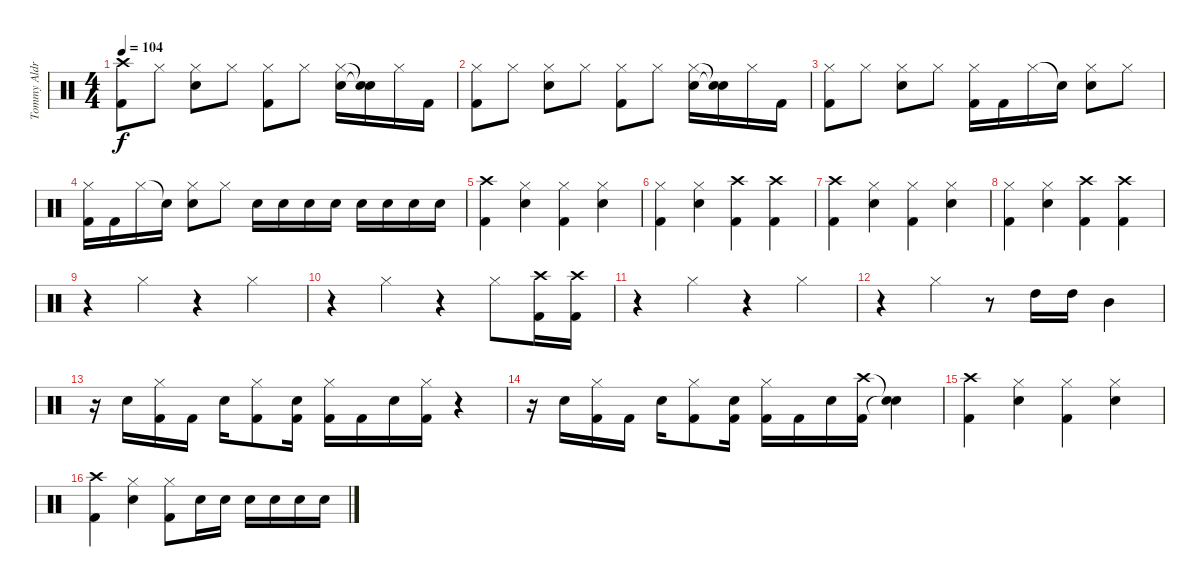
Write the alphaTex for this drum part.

\track ("Tommy Aldridge" "Tommy Aldr") {instrument percussion}
\staff {score}
\articulation defaults
\ts (4 4)
\tempo 104
\clef neutral
\ks c
("Crash high (hit)" "Kick (hit) 2").8{dy f} "Hi-Hat (closed)".8 ("Hi-Hat (closed)" "Snare (hit) 2").8 "Hi-Hat (closed)".8 ("Hi-Hat (closed)" "Kick (hit) 2").8 "Hi-Hat (closed)".8 ("Hi-Hat (closed)" "Snare (hit) 2").16 ("Snare (hit)"{t} "Snare (hit)"{t}).16 "Hi-Hat (closed)".16 "Kick (hit) 2".16 |
("Hi-Hat (closed)" "Kick (hit) 2").8 "Hi-Hat (closed)".8 ("Hi-Hat (closed)" "Snare (hit) 2").8 "Hi-Hat (closed)".8 ("Hi-Hat (closed)" "Kick (hit) 2").8 "Hi-Hat (closed)".8 ("Hi-Hat (closed)" "Snare (hit) 2").16 ("Snare (hit)"{t} "Snare (hit)"{t}).16 "Hi-Hat (closed)".16 "Kick (hit) 2".16 |
("Hi-Hat (closed)" "Kick (hit) 2").8 "Hi-Hat (closed)".8 ("Hi-Hat (closed)" "Snare (hit) 2").8 "Hi-Hat (closed)".8 ("Hi-Hat (closed)" "Kick (hit) 2").16 "Kick (hit) 2".16 "Hi-Hat (closed)".16 "Snare (hit)"{t}.16 ("Hi-Hat (closed)" "Snare (hit) 2").8 "Hi-Hat (closed)".8 |
("Hi-Hat (closed)" "Kick (hit) 2").16 "Kick (hit) 2".16 "Hi-Hat (closed)".16 "Snare (hit)"{t}.16 ("Hi-Hat (closed)" "Snare (hit) 2").8 "Hi-Hat (closed)".8 "Snare (hit) 2".16 "Snare (hit) 2".16 "Snare (hit) 2".16 "Snare (hit) 2".16 "Snare (hit) 2".16 "Snare (hit) 2".16 "Snare (hit) 2".16 "Snare (hit) 2".16 |
("Crash high (hit)" "Kick (hit) 2").4 ("Hi-Hat (closed)" "Snare (hit) 2").4 ("Hi-Hat (closed)" "Kick (hit) 2").4 ("Hi-Hat (closed)" "Snare (hit) 2").4 |
("Hi-Hat (closed)" "Kick (hit) 2").4 ("Hi-Hat (closed)" "Snare (hit) 2").4 ("Crash high (hit)" "Kick (hit) 2").4 ("Crash high (hit)" "Kick (hit) 2").4 |
("Crash high (hit)" "Kick (hit) 2").4 ("Hi-Hat (closed)" "Snare (hit) 2").4 ("Hi-Hat (closed)" "Kick (hit) 2").4 ("Hi-Hat (closed)" "Snare (hit) 2").4 |
("Hi-Hat (closed)" "Kick (hit) 2").4 ("Hi-Hat (closed)" "Snare (hit) 2").4 ("Crash high (hit)" "Kick (hit) 2").4 ("Crash high (hit)" "Kick (hit) 2").4 |
r.4 "Hi-Hat (closed)".4 r.4 "Hi-Hat (closed)".4 |
r.4 "Hi-Hat (closed)".4 r.4 "Hi-Hat (closed)".8 ("Crash high (hit)" "Kick (hit) 2").16 ("Crash high (hit)" "Kick (hit) 2").16 |
r.4 "Hi-Hat (closed)".4 r.4 "Hi-Hat (closed)".4 |
r.4 "Hi-Hat (closed)".4 r.8 "High Tom (hit)".16 "High Tom (hit)".16 "Mid Tom (hit)".4 |
r.16 "Snare (hit) 2".16 ("Hi-Hat (closed)" "Kick (hit) 2").16 "Kick (hit) 2".16 "Snare (hit) 2".16 ("Hi-Hat (closed)" "Kick (hit) 2").8 ("Snare (hit) 2" "Kick (hit) 2").16 ("Hi-Hat (closed)" "Kick (hit) 2").16 "Kick (hit) 2".16 "Snare (hit) 2".16 ("Hi-Hat (closed)" "Kick (hit) 2").16 r.4 |
r.16 "Snare (hit) 2".16 ("Hi-Hat (closed)" "Kick (hit) 2").16 "Kick (hit) 2".16 "Snare (hit) 2".16 ("Hi-Hat (closed)" "Kick (hit) 2").8 ("Snare (hit) 2" "Kick (hit) 2").16 ("Hi-Hat (closed)" "Kick (hit) 2").16 "Kick (hit) 2".16 "Snare (hit) 2".16 ("Crash high (hit)" "Kick (hit) 2").16 ("Snare (hit)"{t} "Snare (hit)"{t}).4 |
("Crash high (hit)" "Kick (hit) 2").4 ("Hi-Hat (closed)" "Snare (hit) 2").4 ("Hi-Hat (closed)" "Kick (hit) 2").4 ("Hi-Hat (closed)" "Snare (hit) 2").4 |
("Crash high (hit)" "Kick (hit) 2").4 ("Hi-Hat (closed)" "Snare (hit) 2").4 ("Hi-Hat (closed)" "Kick (hit) 2").8 "Snare (hit) 2".16 "Snare (hit) 2".16 "Snare (hit) 2".16 "Snare (hit) 2".16 "Snare (hit) 2".16 "Snare (hit) 2".16
